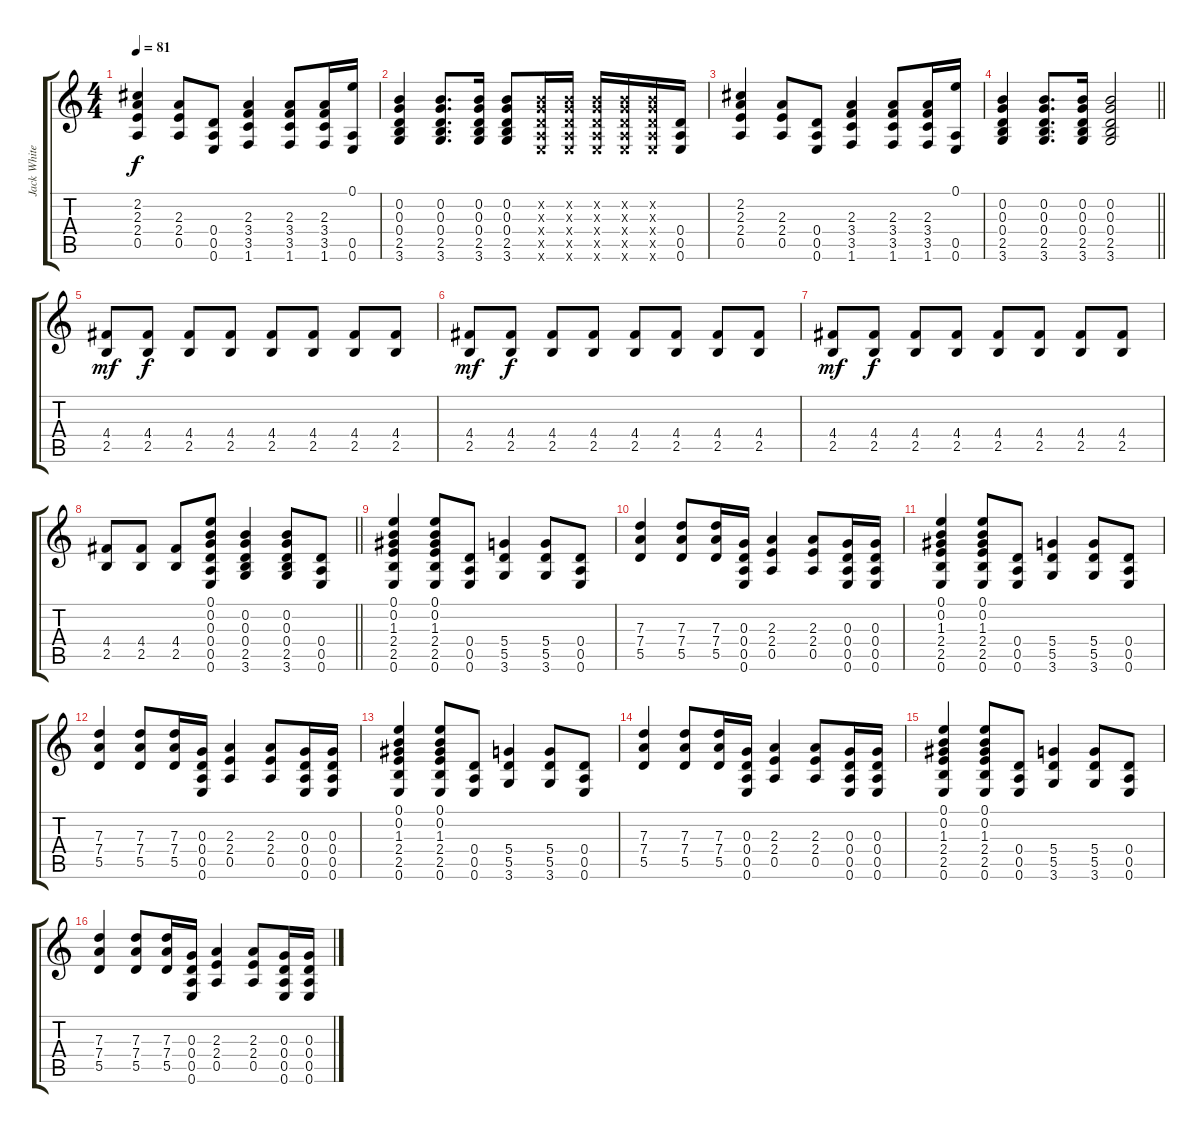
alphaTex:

\track ("Jack White" "Jack White") {instrument overdrivenguitar}
\staff {score tabs}
\tuning (E4 B3 G3 D3 A2 E2) {hide}
\ts (4 4)
\tempo 81
\clef g2
\ks c
(2.2 2.3 2.4 0.5).4{dy f} (2.3 2.4 0.5).8 (0.4 0.5 0.6).8 (2.3 3.4 3.5 1.6).4 (2.3 3.4 3.5 1.6).8 (2.3 3.4 3.5 1.6).16 (0.1 0.5 0.6).16 |
(0.2 0.3 0.4 2.5 3.6).4 (0.2 0.3 0.4 2.5 3.6).8{d} (0.2 0.3 0.4 2.5 3.6).16 (0.2 0.3 0.4 2.5 3.6).8 (0.2{x} 0.3{x} 0.4{x} 0.5{x} 0.6{x}).16 (0.2{x} 0.3{x} 0.4{x} 0.5{x} 0.6{x}).16 (0.2{x} 0.3{x} 0.4{x} 0.5{x} 0.6{x}).16 (0.2{x} 0.3{x} 0.4{x} 0.5{x} 0.6{x}).16 (0.2{x} 0.3{x} 0.4{x} 0.5{x} 0.6{x}).16 (0.4 0.5 0.6).16 |
(2.2 2.3 2.4 0.5).4 (2.3 2.4 0.5).8 (0.4 0.5 0.6).8 (2.3 3.4 3.5 1.6).4 (2.3 3.4 3.5 1.6).8 (2.3 3.4 3.5 1.6).16 (0.1 0.5 0.6).16 |
\barLineRight lightlight
(0.2 0.3 0.4 2.5 3.6).4 (0.2 0.3 0.4 2.5 3.6).8{d} (0.2 0.3 0.4 2.5 3.6).16 (0.2 0.3 0.4 2.5 3.6).2 |
(4.4 2.5).8{dy mf} (4.4 2.5).8{dy f} (4.4 2.5).8 (4.4 2.5).8 (4.4 2.5).8 (4.4 2.5).8 (4.4 2.5).8 (4.4 2.5).8 |
(4.4 2.5).8{dy mf} (4.4 2.5).8{dy f} (4.4 2.5).8 (4.4 2.5).8 (4.4 2.5).8 (4.4 2.5).8 (4.4 2.5).8 (4.4 2.5).8 |
(4.4 2.5).8{dy mf} (4.4 2.5).8{dy f} (4.4 2.5).8 (4.4 2.5).8 (4.4 2.5).8 (4.4 2.5).8 (4.4 2.5).8 (4.4 2.5).8 |
\barLineRight lightlight
(4.4 2.5).8 (4.4 2.5).8 (4.4 2.5).8 (0.1 0.2 0.3 0.4 0.5 0.6).8 (0.2 0.3 0.4 2.5 3.6).4 (0.2 0.3 0.4 2.5 3.6).8 (0.4 0.5 0.6).8 |
(0.1 0.2 1.3 2.4 2.5 0.6).4 (0.1 0.2 1.3 2.4 2.5 0.6).8 (0.4 0.5 0.6).8 (5.4 5.5 3.6).4 (5.4 5.5 3.6).8 (0.4 0.5 0.6).8 |
(7.3 7.4 5.5).4 (7.3 7.4 5.5).8 (7.3 7.4 5.5).16 (0.3 0.4 0.5 0.6).16 (2.3 2.4 0.5).4 (2.3 2.4 0.5).8 (0.3 0.4 0.5 0.6).16 (0.3 0.4 0.5 0.6).16 |
(0.1 0.2 1.3 2.4 2.5 0.6).4 (0.1 0.2 1.3 2.4 2.5 0.6).8 (0.4 0.5 0.6).8 (5.4 5.5 3.6).4 (5.4 5.5 3.6).8 (0.4 0.5 0.6).8 |
(7.3 7.4 5.5).4 (7.3 7.4 5.5).8 (7.3 7.4 5.5).16 (0.3 0.4 0.5 0.6).16 (2.3 2.4 0.5).4 (2.3 2.4 0.5).8 (0.3 0.4 0.5 0.6).16 (0.3 0.4 0.5 0.6).16 |
(0.1 0.2 1.3 2.4 2.5 0.6).4 (0.1 0.2 1.3 2.4 2.5 0.6).8 (0.4 0.5 0.6).8 (5.4 5.5 3.6).4 (5.4 5.5 3.6).8 (0.4 0.5 0.6).8 |
(7.3 7.4 5.5).4 (7.3 7.4 5.5).8 (7.3 7.4 5.5).16 (0.3 0.4 0.5 0.6).16 (2.3 2.4 0.5).4 (2.3 2.4 0.5).8 (0.3 0.4 0.5 0.6).16 (0.3 0.4 0.5 0.6).16 |
(0.1 0.2 1.3 2.4 2.5 0.6).4 (0.1 0.2 1.3 2.4 2.5 0.6).8 (0.4 0.5 0.6).8 (5.4 5.5 3.6).4 (5.4 5.5 3.6).8 (0.4 0.5 0.6).8 |
(7.3 7.4 5.5).4 (7.3 7.4 5.5).8 (7.3 7.4 5.5).16 (0.3 0.4 0.5 0.6).16 (2.3 2.4 0.5).4 (2.3 2.4 0.5).8 (0.3 0.4 0.5 0.6).16 (0.3 0.4 0.5 0.6).16
